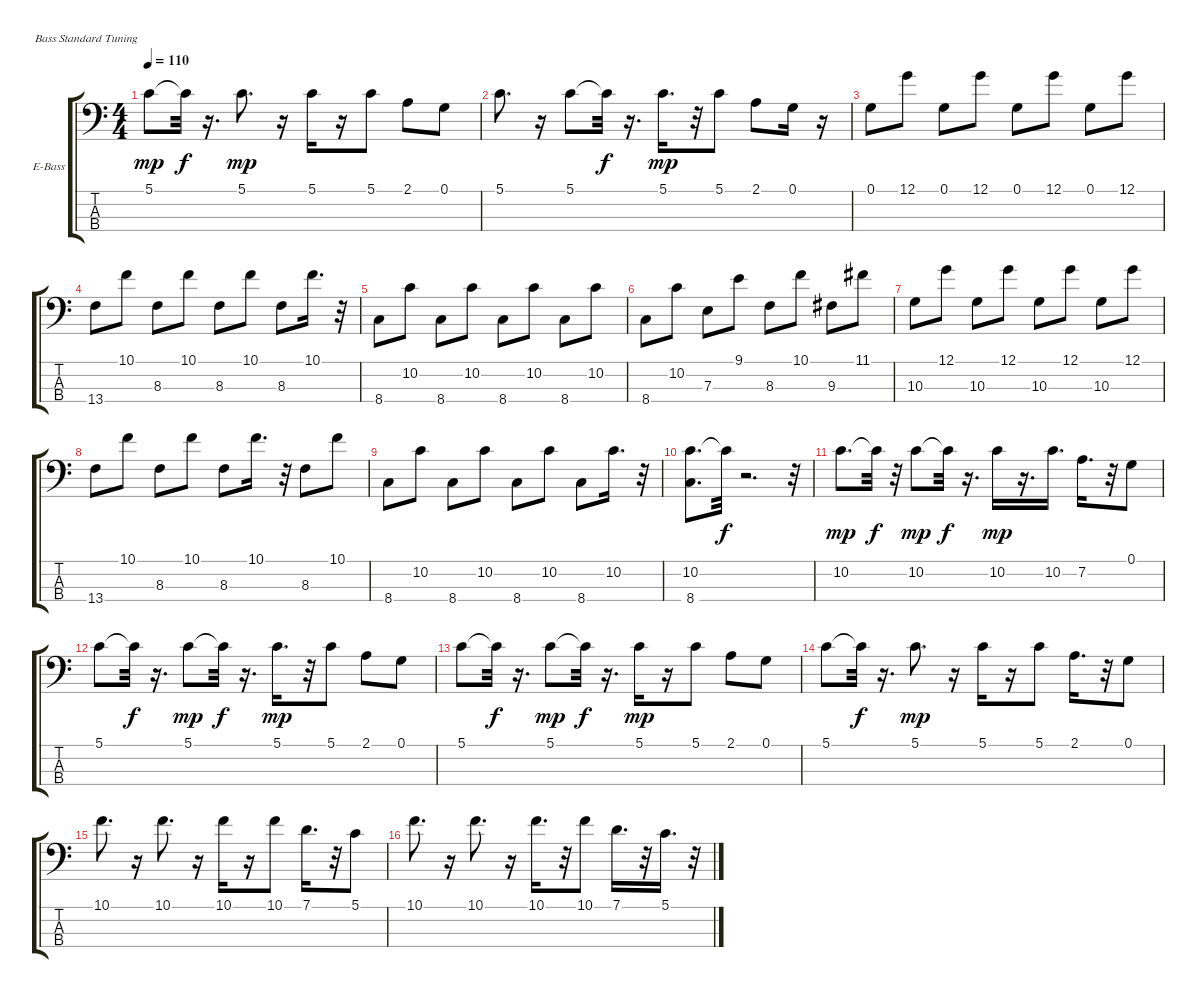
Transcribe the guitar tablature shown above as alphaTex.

\bracketExtendMode groupsimilarinstruments
\firstSystemTrackNameOrientation horizontal
\otherSystemsTrackNameOrientation horizontal
\track ("Electric Bass" "E-Bass") {instrument electricbassfinger}
\staff {score tabs}
\tuning (G2 D2 A1 E1)
\ts (4 4)
\tempo 110
\clef f4
\ks c
5.1.8{dy mp} 5.1{t}.32{dy f} r.16{d} 5.1.8{d dy mp} r.16 5.1.16 r.16 5.1.8 2.1.8 0.1.8 |
5.1.8{d} r.16 5.1.8 5.1{t}.32{dy f} r.16{d} 5.1.16{d dy mp} r.32 5.1.8 2.1.8 0.1.16 r.16 |
0.1.8 12.1.8 0.1.8 12.1.8 0.1.8 12.1.8 0.1.8 12.1.8 |
13.4.8 10.1.8 8.3.8 10.1.8 8.3.8 10.1.8 8.3.8 10.1.16{d} r.32 |
8.4.8 10.2.8 8.4.8 10.2.8 8.4.8 10.2.8 8.4.8 10.2.8 |
8.4.8 10.2.8 7.3.8 9.1.8 8.3.8 10.1.8 9.3.8 11.1.8 |
10.3.8 12.1.8 10.3.8 12.1.8 10.3.8 12.1.8 10.3.8 12.1.8 |
13.4.8 10.1.8 8.3.8 10.1.8 8.3.8 10.1.16{d} r.32 8.3.8 10.1.8 |
8.4.8 10.2.8 8.4.8 10.2.8 8.4.8 10.2.8 8.4.8 10.2.16{d} r.32 |
(10.2 8.4).8{d} 10.2{t}.32{dy f} r.2{d} r.32 |
10.2.8{d dy mp} 10.2{t}.32{dy f} r.32 10.2.8{dy mp} 10.2{t}.32{dy f} r.16{d} 10.2.16{dy mp} r.16{d} 10.2.16{d} 7.2.16{d} r.32 0.1.8 |
5.1.8 5.1{t}.32{dy f} r.16{d} 5.1.8{dy mp} 5.1{t}.32{dy f} r.16{d} 5.1.16{d dy mp} r.32 5.1.8 2.1.8 0.1.8 |
5.1.8 5.1{t}.32{dy f} r.16{d} 5.1.8{dy mp} 5.1{t}.32{dy f} r.16{d} 5.1.16{dy mp} r.16 5.1.8 2.1.8 0.1.8 |
5.1.8 5.1{t}.32{dy f} r.16{d} 5.1.8{d dy mp} r.16 5.1.16 r.16 5.1.8 2.1.16{d} r.32 0.1.8 |
10.1.8{d} r.16 10.1.8{d} r.16 10.1.16 r.16 10.1.8 7.1.16{d} r.32 5.1.8 |
10.1.8{d} r.16 10.1.8{d} r.16 10.1.16{d} r.32 10.1.8 7.1.16{d} r.32 5.1.16{d} r.32
